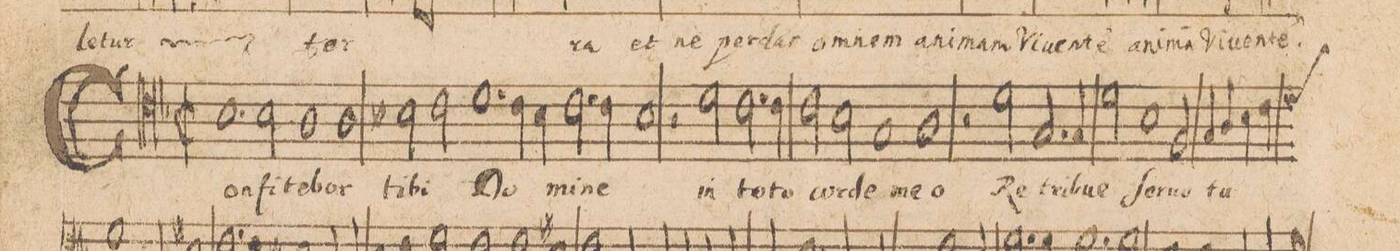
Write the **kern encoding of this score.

**kern	**text
*I"TENOR.	*
*clefC4	*
*k[b-]	*
*met(C|)	*
*M2/1	*
1.B-	Con-
*2\right	*
2B-\	-fi-
=2-	=2-
1A	-te-
1A	-bor
=3-	=3-
2Bn\	ti-
2c\	-bi
1.d	Do-
=4-	=4-
4c\	.
4B\	.
2.c\	-mi-
4c\	-ne
=5-	=5-
1B	.
2r	.
2d\	in
=6-	=6-
2.c\	to-
4c\	-to
2c\	cor-
2B-y\	-de
=7-	=7-
1G	me-
1A	-o
=8-	=8-
2r	.
2d\	Re-
2.G/	-tri-
4G/	-bu-
=9-	=9-
2d\	-e
1B-\	ſer-
2F/	-uo
=10-	=10-
4G/	tu-
4A/	.
4B-\	.
*custos:d	*
4c\	.
*-	*-
